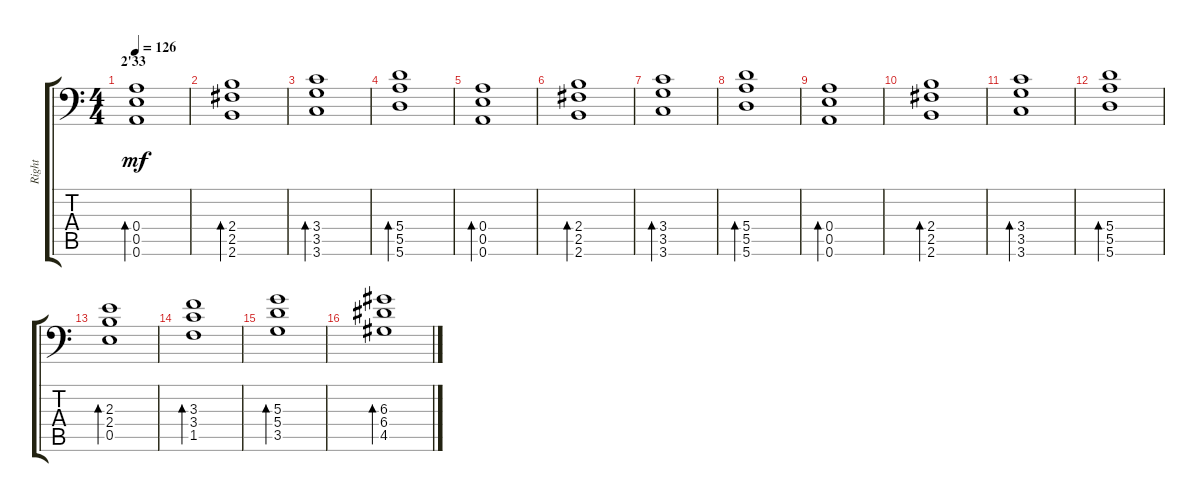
\track ("Right" "Right") {instrument distortionguitar}
\staff {score tabs}
\tuning (B3 Gb3 D3 A2 E2 A1) {hide}
\ts (4 4)
\section ("" "2'33")
\tempo 126
\clef f4
\ks c
(0.4 0.5 0.6).1{bd 60 dy mf} |
(2.4 2.5 2.6).1{bd 60} |
(3.4 3.5 3.6).1{bd 60} |
(5.4 5.5 5.6).1{bd 60} |
(0.4 0.5 0.6).1{bd 60} |
(2.4 2.5 2.6).1{bd 60} |
(3.4 3.5 3.6).1{bd 60} |
(5.4 5.5 5.6).1{bd 60} |
(0.4 0.5 0.6).1{bd 60} |
(2.4 2.5 2.6).1{bd 60} |
(3.4 3.5 3.6).1{bd 60} |
(5.4 5.5 5.6).1{bd 60} |
(2.3 2.4 0.5).1{bd 60} |
(3.3 3.4 1.5).1{bd 60} |
(5.3 5.4 3.5).1{bd 60} |
(6.3 6.4 4.5).1{bd 60}
